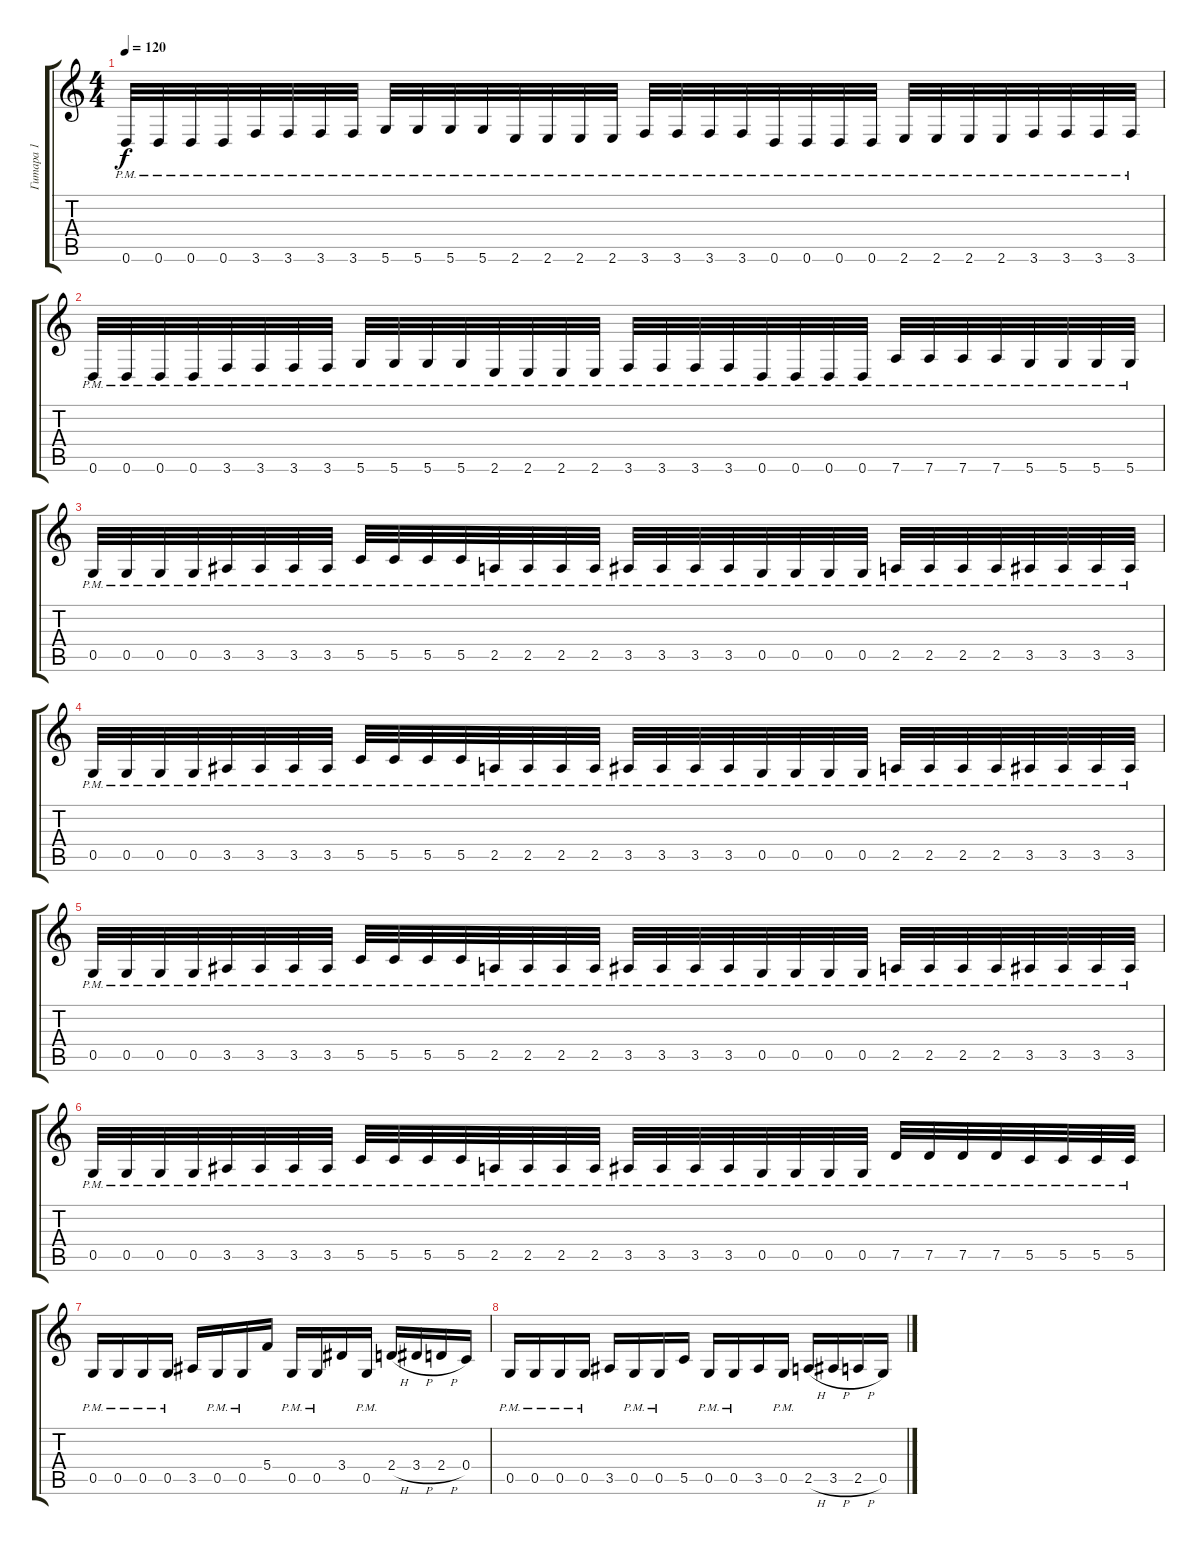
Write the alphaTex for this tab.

\track ("Гитара 1" "Гитара 1") {instrument overdrivenguitar}
\staff {score tabs}
\tuning (D4 A3 F3 C3 G2 D2) {hide}
\ts (4 4)
\tempo 120
\clef g2
\ks c
0.6{pm}.32{dy f} 0.6{pm}.32 0.6{pm}.32 0.6{pm}.32 3.6{pm}.32 3.6{pm}.32 3.6{pm}.32 3.6{pm}.32 5.6{pm}.32 5.6{pm}.32 5.6{pm}.32 5.6{pm}.32 2.6{pm}.32 2.6{pm}.32 2.6{pm}.32 2.6{pm}.32 3.6{pm}.32 3.6{pm}.32 3.6{pm}.32 3.6{pm}.32 0.6{pm}.32 0.6{pm}.32 0.6{pm}.32 0.6{pm}.32 2.6{pm}.32 2.6{pm}.32 2.6{pm}.32 2.6{pm}.32 3.6{pm}.32 3.6{pm}.32 3.6{pm}.32 3.6{pm}.32 |
0.6{pm}.32 0.6{pm}.32 0.6{pm}.32 0.6{pm}.32 3.6{pm}.32 3.6{pm}.32 3.6{pm}.32 3.6{pm}.32 5.6{pm}.32 5.6{pm}.32 5.6{pm}.32 5.6{pm}.32 2.6{pm}.32 2.6{pm}.32 2.6{pm}.32 2.6{pm}.32 3.6{pm}.32 3.6{pm}.32 3.6{pm}.32 3.6{pm}.32 0.6{pm}.32 0.6{pm}.32 0.6{pm}.32 0.6{pm}.32 7.6{pm}.32 7.6{pm}.32 7.6{pm}.32 7.6{pm}.32 5.6{pm}.32 5.6{pm}.32 5.6{pm}.32 5.6{pm}.32 |
0.5{pm}.32 0.5{pm}.32 0.5{pm}.32 0.5{pm}.32 3.5{pm}.32 3.5{pm}.32 3.5{pm}.32 3.5{pm}.32 5.5{pm}.32 5.5{pm}.32 5.5{pm}.32 5.5{pm}.32 2.5{pm}.32 2.5{pm}.32 2.5{pm}.32 2.5{pm}.32 3.5{pm}.32 3.5{pm}.32 3.5{pm}.32 3.5{pm}.32 0.5{pm}.32 0.5{pm}.32 0.5{pm}.32 0.5{pm}.32 2.5{pm}.32 2.5{pm}.32 2.5{pm}.32 2.5{pm}.32 3.5{pm}.32 3.5{pm}.32 3.5{pm}.32 3.5{pm}.32 |
0.5{pm}.32 0.5{pm}.32 0.5{pm}.32 0.5{pm}.32 3.5{pm}.32 3.5{pm}.32 3.5{pm}.32 3.5{pm}.32 5.5{pm}.32 5.5{pm}.32 5.5{pm}.32 5.5{pm}.32 2.5{pm}.32 2.5{pm}.32 2.5{pm}.32 2.5{pm}.32 3.5{pm}.32 3.5{pm}.32 3.5{pm}.32 3.5{pm}.32 0.5{pm}.32 0.5{pm}.32 0.5{pm}.32 0.5{pm}.32 2.5{pm}.32 2.5{pm}.32 2.5{pm}.32 2.5{pm}.32 3.5{pm}.32 3.5{pm}.32 3.5{pm}.32 3.5{pm}.32 |
0.5{pm}.32 0.5{pm}.32 0.5{pm}.32 0.5{pm}.32 3.5{pm}.32 3.5{pm}.32 3.5{pm}.32 3.5{pm}.32 5.5{pm}.32 5.5{pm}.32 5.5{pm}.32 5.5{pm}.32 2.5{pm}.32 2.5{pm}.32 2.5{pm}.32 2.5{pm}.32 3.5{pm}.32 3.5{pm}.32 3.5{pm}.32 3.5{pm}.32 0.5{pm}.32 0.5{pm}.32 0.5{pm}.32 0.5{pm}.32 2.5{pm}.32 2.5{pm}.32 2.5{pm}.32 2.5{pm}.32 3.5{pm}.32 3.5{pm}.32 3.5{pm}.32 3.5{pm}.32 |
0.5{pm}.32 0.5{pm}.32 0.5{pm}.32 0.5{pm}.32 3.5{pm}.32 3.5{pm}.32 3.5{pm}.32 3.5{pm}.32 5.5{pm}.32 5.5{pm}.32 5.5{pm}.32 5.5{pm}.32 2.5{pm}.32 2.5{pm}.32 2.5{pm}.32 2.5{pm}.32 3.5{pm}.32 3.5{pm}.32 3.5{pm}.32 3.5{pm}.32 0.5{pm}.32 0.5{pm}.32 0.5{pm}.32 0.5{pm}.32 7.5{pm}.32 7.5{pm}.32 7.5{pm}.32 7.5{pm}.32 5.5{pm}.32 5.5{pm}.32 5.5{pm}.32 5.5{pm}.32 |
0.5{pm}.16 0.5{pm}.16 0.5{pm}.16 0.5{pm}.16 3.5.16 0.5{pm}.16 0.5{pm}.16 5.4.16 0.5{pm}.16 0.5{pm}.16 3.4.16 0.5{pm}.16 2.4{h}.16 3.4{h}.16 2.4{h}.16 0.4.16 |
0.5{pm}.16 0.5{pm}.16 0.5{pm}.16 0.5{pm}.16 3.5.16 0.5{pm}.16 0.5{pm}.16 5.5.16 0.5{pm}.16 0.5{pm}.16 3.5.16 0.5{pm}.16 2.5{h}.16 3.5{h}.16 2.5{h}.16 0.5.16
